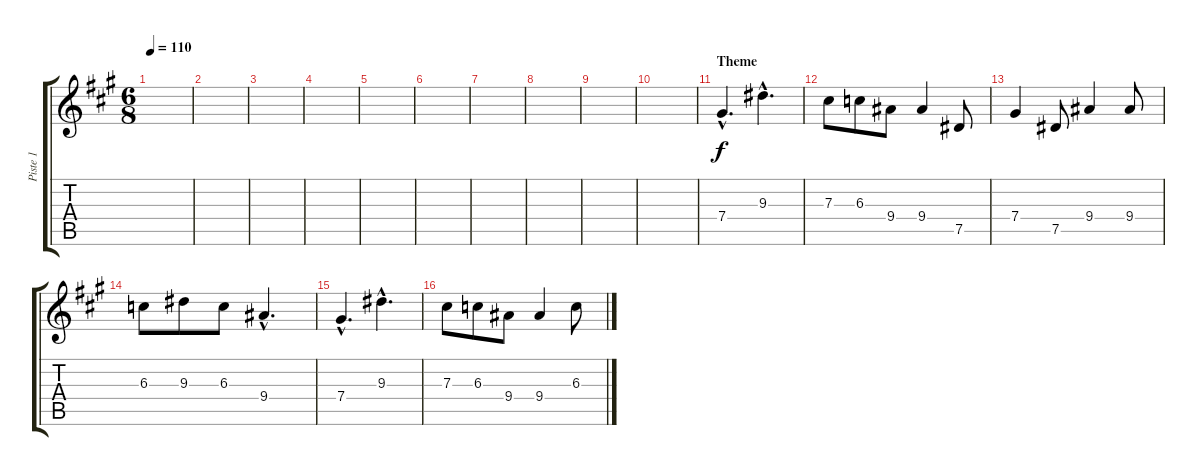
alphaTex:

\track ("Piste 1" "Piste 1") {instrument distortionguitar}
\staff {score tabs}
\tuning (Eb4 Bb3 Gb3 Db3 Ab2 Eb2) {hide}
\ts (6 8)
\tempo 110
\clef g2
\ks a
|
|
|
|
|
|
|
|
|
|
\section ("" "Theme")
7.4{hac}.4{d} 9.3{hac}.4{d} |
7.3.8 6.3.8 9.4.8 9.4.4 7.5.8 |
7.4.4 7.5.8 9.4.4 9.4.8 |
6.3.8 9.3.8 6.3.8 9.4{hac}.4{d} |
7.4{hac}.4{d} 9.3{hac}.4{d} |
7.3.8 6.3.8 9.4.8 9.4.4 6.3.8
